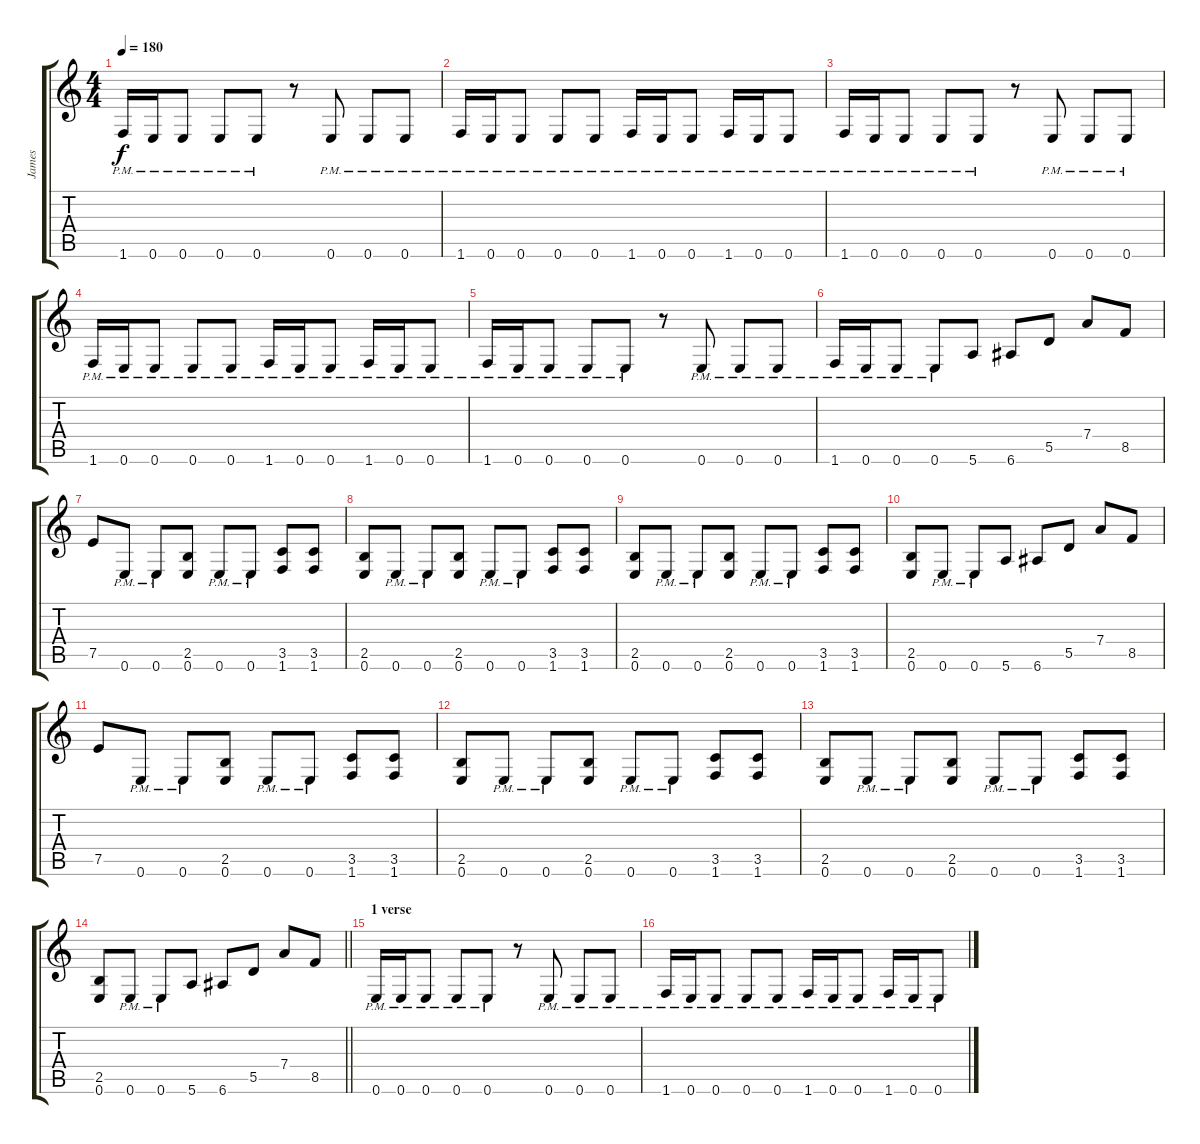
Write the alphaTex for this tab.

\track ("James" "James") {instrument distortionguitar}
\staff {score tabs}
\tuning (E4 B3 G3 D3 A2 E2) {hide}
\ts (4 4)
\tempo 180
\clef g2
\ks c
1.6{pm}.16{dy f} 0.6{pm}.16 0.6{pm}.8 0.6{pm}.8 0.6{pm}.8 r.8 0.6{pm}.8 0.6{pm}.8 0.6{pm}.8 |
1.6{pm}.16 0.6{pm}.16 0.6{pm}.8 0.6{pm}.8 0.6{pm}.8 1.6{pm}.16 0.6{pm}.16 0.6{pm}.8 1.6{pm}.16 0.6{pm}.16 0.6{pm}.8 |
1.6{pm}.16 0.6{pm}.16 0.6{pm}.8 0.6{pm}.8 0.6{pm}.8 r.8 0.6{pm}.8 0.6{pm}.8 0.6{pm}.8 |
1.6{pm}.16 0.6{pm}.16 0.6{pm}.8 0.6{pm}.8 0.6{pm}.8 1.6{pm}.16 0.6{pm}.16 0.6{pm}.8 1.6{pm}.16 0.6{pm}.16 0.6{pm}.8 |
1.6{pm}.16 0.6{pm}.16 0.6{pm}.8 0.6{pm}.8 0.6{pm}.8 r.8 0.6{pm}.8 0.6{pm}.8 0.6{pm}.8 |
1.6{pm}.16 0.6{pm}.16 0.6{pm}.8 0.6{pm}.8 5.6.8 6.6.8 5.5.8 7.4.8 8.5.8 |
7.5.8 0.6{pm}.8 0.6{pm}.8 (2.5 0.6).8 0.6{pm}.8 0.6{pm}.8 (3.5 1.6).8 (3.5 1.6).8 |
(2.5 0.6).8 0.6{pm}.8 0.6{pm}.8 (2.5 0.6).8 0.6{pm}.8 0.6{pm}.8 (3.5 1.6).8 (3.5 1.6).8 |
(2.5 0.6).8 0.6{pm}.8 0.6{pm}.8 (2.5 0.6).8 0.6{pm}.8 0.6{pm}.8 (3.5 1.6).8 (3.5 1.6).8 |
(2.5 0.6).8 0.6{pm}.8 0.6{pm}.8 5.6.8 6.6.8 5.5.8 7.4.8 8.5.8 |
7.5.8 0.6{pm}.8 0.6{pm}.8 (2.5 0.6).8 0.6{pm}.8 0.6{pm}.8 (3.5 1.6).8 (3.5 1.6).8 |
(2.5 0.6).8 0.6{pm}.8 0.6{pm}.8 (2.5 0.6).8 0.6{pm}.8 0.6{pm}.8 (3.5 1.6).8 (3.5 1.6).8 |
(2.5 0.6).8 0.6{pm}.8 0.6{pm}.8 (2.5 0.6).8 0.6{pm}.8 0.6{pm}.8 (3.5 1.6).8 (3.5 1.6).8 |
\barLineRight lightlight
(2.5 0.6).8 0.6{pm}.8 0.6{pm}.8 5.6.8 6.6.8 5.5.8 7.4.8 8.5.8 |
\section ("" "1 verse")
0.6{pm}.16 0.6{pm}.16 0.6{pm}.8 0.6{pm}.8 0.6{pm}.8 r.8 0.6{pm}.8 0.6{pm}.8 0.6{pm}.8 |
1.6{pm}.16 0.6{pm}.16 0.6{pm}.8 0.6{pm}.8 0.6{pm}.8 1.6{pm}.16 0.6{pm}.16 0.6{pm}.8 1.6{pm}.16 0.6{pm}.16 0.6{pm}.8
